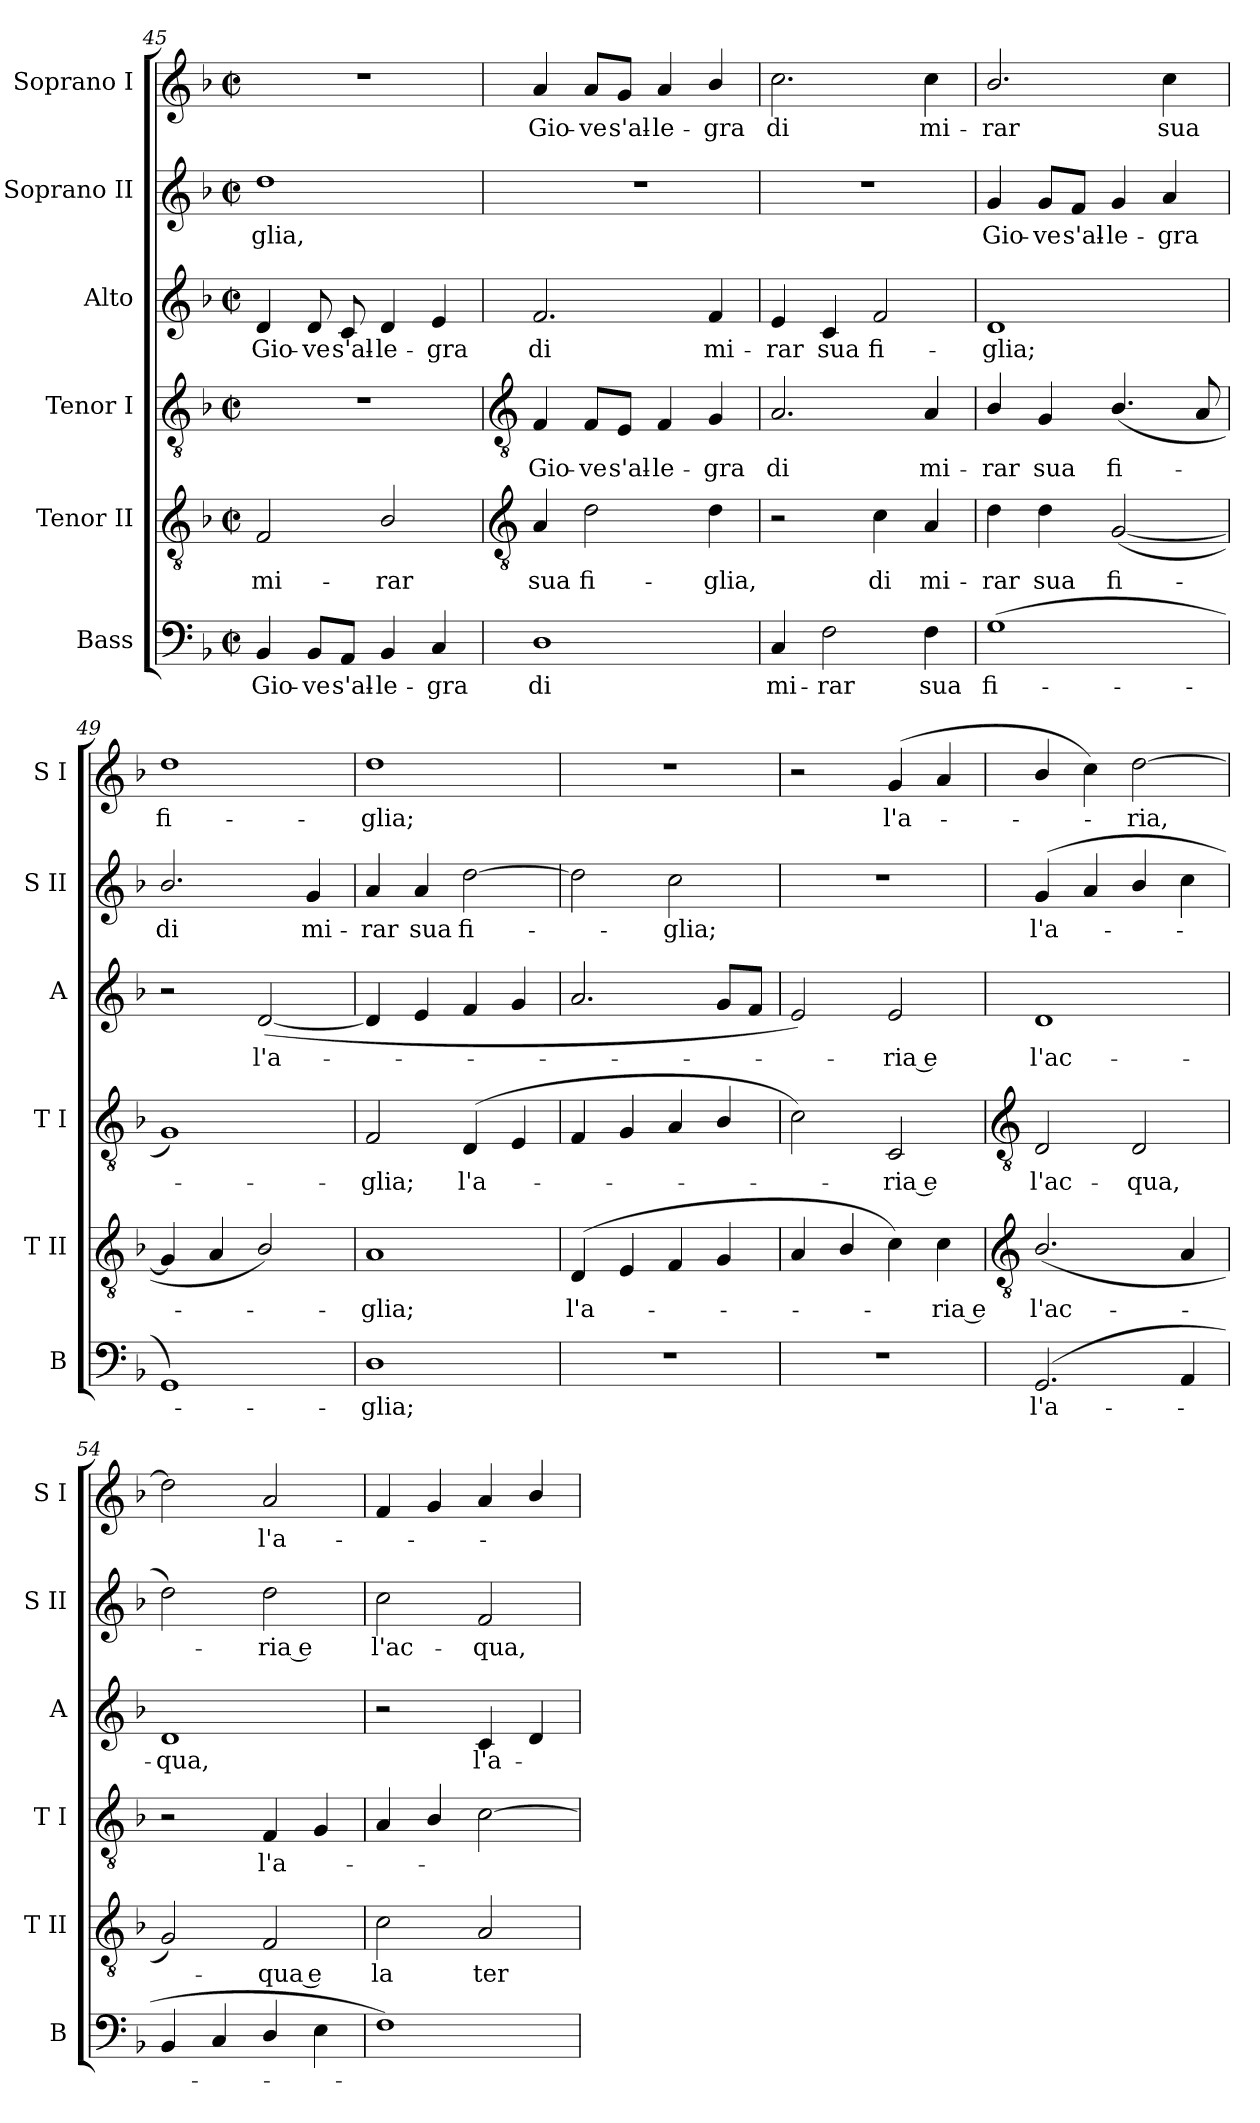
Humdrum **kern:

**kern	**text	**kern	**text	**kern	**text	**kern	**text	**kern	**text	**kern	**text
*part6	*part6	*part5	*part5	*part4	*part4	*part3	*part3	*part2	*part2	*part1	*part1
*staff6	*staff6	*staff5	*staff5	*staff4	*staff4	*staff3	*staff3	*staff2	*staff2	*staff1	*staff1
*I"Bass	*	*I"Tenor II	*	*I"Tenor I	*	*I"Alto	*	*I"Soprano II	*	*I"Soprano I	*
*I'B	*	*I'T II	*	*I'T I	*	*I'A	*	*I'S II	*	*I'S I	*
*clefF4	*	*clefGv2	*	*clefGv2	*	*clefG2	*	*clefG2	*	*clefG2	*
*k[b-]	*	*k[b-]	*	*k[b-]	*	*k[b-]	*	*k[b-]	*	*k[b-]	*
*F:	*	*F:	*	*F:	*	*F:	*	*F:	*	*F:	*
*M2/2	*	*M2/2	*	*M2/2	*	*M2/2	*	*M2/2	*	*M2/2	*
*met(c|)	*	*met(c|)	*	*met(c|)	*	*met(c|)	*	*met(c|)	*	*met(c|)	*
=45	=45	=45	=45	=45	=45	=45	=45	=45	=45	=45	=45
!	!LO:LY:b	!	!LO:LY:b	!	!	!	!LO:LY:b	!	!LO:LY:b	!	!
4BB-	Gio-	2F	mi-	1r	.	4d	Gio-	1dd	-glia,	1r	.
!	!LO:LY:b	!	!	!	!	!	!LO:LY:b	!	!	!	!
8BB-/L	-ve	.	.	.	.	8d	-ve	.	.	.	.
!	!LO:LY:b	!	!	!	!	!	!LO:LY:b	!	!	!	!
8AA/J	s'al-	.	.	.	.	8c	s'al-	.	.	.	.
!	!LO:LY:b	!	!LO:LY:b	!	!	!	!LO:LY:b	!	!	!	!
4BB-	-le-	2B-/	-rar	.	.	4d	-le-	.	.	.	.
!	!LO:LY:b	!	!	!	!	!	!LO:LY:b	!	!	!	!
4C	-gra	.	.	.	.	4e	-gra	.	.	.	.
!!LO:LB:g=z
=46	=46	=46	=46	=46	=46	=46	=46	=46	=46	=46	=46
*	*	*clefGv2	*	*clefGv2	*	*	*	*	*	*	*
!	!LO:LY:b	!	!LO:LY:b	!	!LO:LY:b	!	!LO:LY:b	!	!	!	!LO:LY:b
1D	di	4A	sua	4F	Gio-	2.f	di	1r	.	4a	Gio-
!	!	!	!LO:LY:b	!	!LO:LY:b	!	!	!	!	!	!LO:LY:b
.	.	2d	fi-	8F/L	-ve	.	.	.	.	8a/L	-ve
!	!	!	!	!	!LO:LY:b	!	!	!	!	!	!LO:LY:b
.	.	.	.	8E/J	s'al-	.	.	.	.	8g/J	s'al-
!	!	!	!	!	!LO:LY:b	!	!	!	!	!	!LO:LY:b
.	.	.	.	4F	-le-	.	.	.	.	4a	-le-
!	!	!	!LO:LY:b	!	!LO:LY:b	!	!LO:LY:b	!	!	!	!LO:LY:b
.	.	4d	-glia,	4G	-gra	4f	mi-	.	.	4b-/	-gra
=47	=47	=47	=47	=47	=47	=47	=47	=47	=47	=47	=47
!	!LO:LY:b	!	!	!	!LO:LY:b	!	!LO:LY:b	!	!	!	!LO:LY:b
4C	mi-	2r	.	2.A	di	4e	-rar	1r	.	2.cc	di
!	!LO:LY:b	!	!	!	!	!	!LO:LY:b	!	!	!	!
2F	-rar	.	.	.	.	4c	sua	.	.	.	.
!	!	!	!LO:LY:b	!	!	!	!LO:LY:b	!	!	!	!
.	.	4c	di	.	.	2f	fi-	.	.	.	.
!	!LO:LY:b	!	!LO:LY:b	!	!LO:LY:b	!	!	!	!	!	!LO:LY:b
4F	sua	4A	mi-	4A	mi-	.	.	.	.	4cc	mi-
=48	=48	=48	=48	=48	=48	=48	=48	=48	=48	=48	=48
!	!LO:LY:b	!	!LO:LY:b	!	!LO:LY:b	!	!LO:LY:b	!	!LO:LY:b	!	!LO:LY:b
(<1G	fi-	4d	-rar	4B-/	-rar	1d	-glia;	4g	Gio-	2.b-/	-rar
!	!	!	!LO:LY:b	!	!LO:LY:b	!	!	!	!LO:LY:b	!	!
.	.	4d	sua	4G	sua	.	.	8g/L	-ve	.	.
!	!	!	!	!	!	!	!	!	!LO:LY:b	!	!
.	.	.	.	.	.	.	.	8f/J	s'al-	.	.
!	!	!	!LO:LY:b	!	!LO:LY:b	!	!	!	!LO:LY:b	!	!
.	.	(<[2G	fi-	(<4.B-/	fi-	.	.	4g	-le-	.	.
!	!	!	!	!	!	!	!	!	!LO:LY:b	!	!LO:LY:b
.	.	.	.	.	.	.	.	4a	-gra	4cc	sua
.	.	.	.	8A	.	.	.	.	.	.	.
=49	=49	=49	=49	=49	=49	=49	=49	=49	=49	=49	=49
!	!	!	!	!	!	!	!	!	!LO:LY:b	!	!LO:LY:b
1GG)	.	4G]	.	1G)	.	2r	.	2.b-/	di	1dd	fi-
.	.	4A	.	.	.	.	.	.	.	.	.
!	!	!	!	!	!	!	!LO:LY:b	!	!	!	!
.	.	2B-/)	.	.	.	(<[2d	l'a-	.	.	.	.
!	!	!	!	!	!	!	!	!	!LO:LY:b	!	!
.	.	.	.	.	.	.	.	4g	mi-	.	.
=50	=50	=50	=50	=50	=50	=50	=50	=50	=50	=50	=50
!	!LO:LY:b	!	!LO:LY:b	!	!LO:LY:b	!	!	!	!LO:LY:b	!	!LO:LY:b
1D	glia;	1A	glia;	2F	glia;	4d]	.	4a	-rar	1dd	-glia;
!	!	!	!	!	!	!	!	!	!LO:LY:b	!	!
.	.	.	.	.	.	4e	.	4a	sua	.	.
!	!	!	!	!	!LO:LY:b	!	!	!	!LO:LY:b	!	!
.	.	.	.	(<4D	l'a-	4f	.	[2dd	fi-	.	.
.	.	.	.	4E	.	4g	.	.	.	.	.
=51	=51	=51	=51	=51	=51	=51	=51	=51	=51	=51	=51
!	!	!	!LO:LY:b	!	!	!	!	!	!	!	!
1r	.	(<4D	l'a-	4F	.	2.a	.	2dd]	.	1r	.
.	.	4E	.	4G	.	.	.	.	.	.	.
!	!	!	!	!	!	!	!	!	!LO:LY:b	!	!
.	.	4F	.	4A	.	.	.	2cc	glia;	.	.
.	.	4G	.	4B-/	.	8gL	.	.	.	.	.
.	.	.	.	.	.	8fJ	.	.	.	.	.
=52	=52	=52	=52	=52	=52	=52	=52	=52	=52	=52	=52
1r	.	4A	.	2c)	.	2e)	.	1r	.	2r	.
.	.	4B-/	.	.	.	.	.	.	.	.	.
!	!	!	!	!	!LO:LY:b	!	!LO:LY:b	!	!	!	!LO:LY:b
.	.	4c)	.	2C	ria e	2e	ria e	.	.	(<4g	l'a-
!	!	!	!LO:LY:b	!	!	!	!	!	!	!	!
.	.	4c	ria e	.	.	.	.	.	.	4a	.
!!LO:LB:g=z
=53	=53	=53	=53	=53	=53	=53	=53	=53	=53	=53	=53
*	*	*clefGv2	*	*clefGv2	*	*	*	*	*	*	*
!	!LO:LY:b	!	!LO:LY:b	!	!LO:LY:b	!	!LO:LY:b	!	!LO:LY:b	!	!
(>2.GG	l'a-	(<2.B-/	l'ac-	2D	l'ac-	1d	l'ac-	(<4g	l'a-	4b-/	.
.	.	.	.	.	.	.	.	4a	.	4cc)	.
!	!	!	!	!	!LO:LY:b	!	!	!	!	!	!LO:LY:b
.	.	.	.	2D	-qua,	.	.	4b-/	.	[2dd	ria,
4AA	.	4A	.	.	.	.	.	4cc	.	.	.
=54	=54	=54	=54	=54	=54	=54	=54	=54	=54	=54	=54
!	!	!	!	!	!	!	!LO:LY:b	!	!	!	!
4BB-	.	2G)	.	2r	.	1d	-qua,	2dd)	.	2dd]	.
4C	.	.	.	.	.	.	.	.	.	.	.
!	!	!	!LO:LY:b	!	!LO:LY:b	!	!	!	!LO:LY:b	!	!LO:LY:b
4D/	.	2F	qua e	4F	l'a-	.	.	2dd	ria e	2a	l'a-
4E	.	.	.	4G	.	.	.	.	.	.	.
=55	=55	=55	=55	=55	=55	=55	=55	=55	=55	=55	=55
!	!	!	!LO:LY:b	!	!	!	!	!	!LO:LY:b	!	!
1F)	.	2c	la	4A	.	2r	.	2cc	l'ac-	4f	.
.	.	.	.	4B-/	.	.	.	.	.	4g	.
!	!	!	!LO:LY:b	!	!	!	!LO:LY:b	!	!LO:LY:b	!	!
.	.	2A	ter-	[2c	.	4c	l'a-	2f	-qua,	4a	.
.	.	.	.	.	.	4d	.	.	.	4b-/	.
=	=	=	=	=	=	=	=	=	=	=	=
*-	*-	*-	*-	*-	*-	*-	*-	*-	*-	*-	*-
